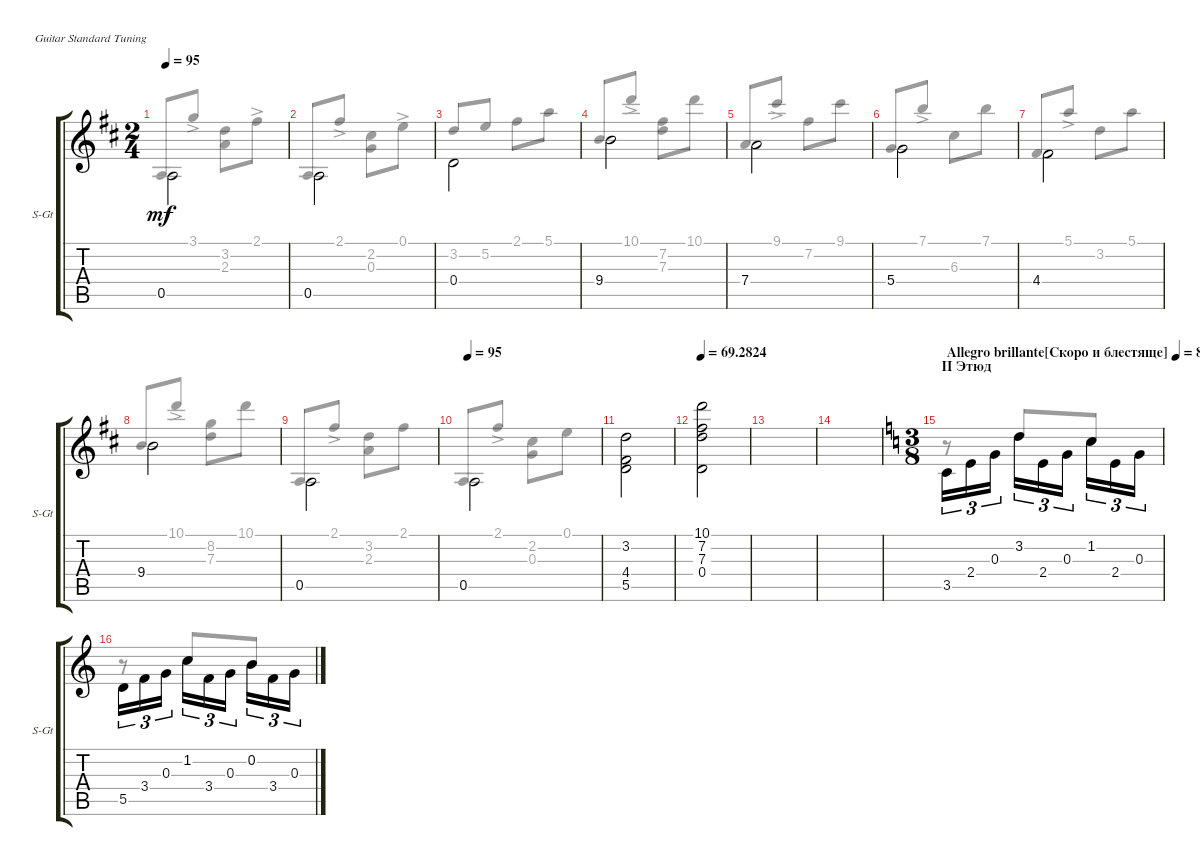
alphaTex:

\defaultSystemsLayout 4
\bracketExtendMode groupsimilarinstruments
\useSystemSignSeparator
\singleTrackTrackNamePolicy allsystems
\multiTrackTrackNamePolicy allsystems
\firstSystemTrackNameOrientation horizontal
\otherSystemsTrackNameOrientation horizontal
\track ("Steel Guitar" "S-Gt") {instrument acousticguitarsteel}
\staff {score tabs}
\tuning (E4 B3 G3 D3 A2 E2)
\voice
\ts (2 4)
\tempo 95
\clef g2
\ks d
0.5.2{dy mf beam invert} |
0.5.2{beam invert} |
0.4.2{beam invert} |
9.4.2{beam invert} |
7.4.2{beam invert} |
5.4.2{beam invert} |
4.4.2{beam invert} |
9.4.2{beam invert} |
0.5.2{beam invert} |
\tempo 95
0.5.2{beam invert} |
(5.5 4.4 3.2).2{beam invert} |
\tempo
69.2824 (0.4 7.3 7.2 10.1).2 |
|
|
\ts (3 8)
\section ("" "II Этюд")
\tempo (85 "Allegro brillante[Скоро и блестяще]")
\scale
0.33388
\ks c
3.5.16{tu (3 2) beam invert} 2.4.16{tu (3 2)} 0.3.16{tu (3 2)} 3.2.16{tu (3 2) beam invert} 2.4.16{tu (3 2)} 0.3.16{tu (3 2)} 1.2.16{tu (3 2) beam invert} 2.4.16{tu (3 2)} 0.3.16{tu (3 2)} |
\scale
0.256817 5.5.16{tu (3 2) beam invert} 3.4.16{tu (3 2)} 0.3.16{tu (3 2)} 1.2.16{tu (3 2) beam invert} 3.4.16{tu (3 2)} 0.3.16{tu (3 2)} 0.2.16{tu (3 2) beam invert} 3.4.16{tu (3 2)} 0.3.16{tu (3 2)}
\voice
\clef g2
\ottava regular
\simile none
\ks d
0.5.8{dy mf beam invert} 3.1{ac}.8 (3.2 2.3).8 2.1{ac}.8 |
0.5.8{beam invert} 2.1{ac}.8 (2.2 0.3).8 0.1{ac}.8 |
3.2.8{beam invert} 5.2.8 2.1.8 5.1.8 |
9.4.8{beam invert} 10.1{ac}.8 (7.2 7.3).8 10.1.8 |
7.4.8{beam invert} 9.1{ac}.8 7.2.8 9.1.8 |
5.4.8{beam invert} 7.1{ac}.8 6.3.8 7.1.8 |
4.4.8{beam invert} 5.1{ac}.8 3.2.8 5.1.8 |
9.4.8{beam invert} 10.1{ac}.8 (8.2 7.3).8 10.1.8 |
0.5.8{beam invert} 2.1{ac}.8 (3.2 2.3).8 2.1.8 |
0.5.8{beam invert} 2.1{ac}.8 (2.2 0.3).8 0.1.8 |
|
|
|
|
\scale
0.33388
\ks c
r.8{beam invert} 3.2.8{beam invert} 1.2.8 |
\scale
0.256817 r.8{beam invert} 1.2.8 0.2.8{beam invert}
